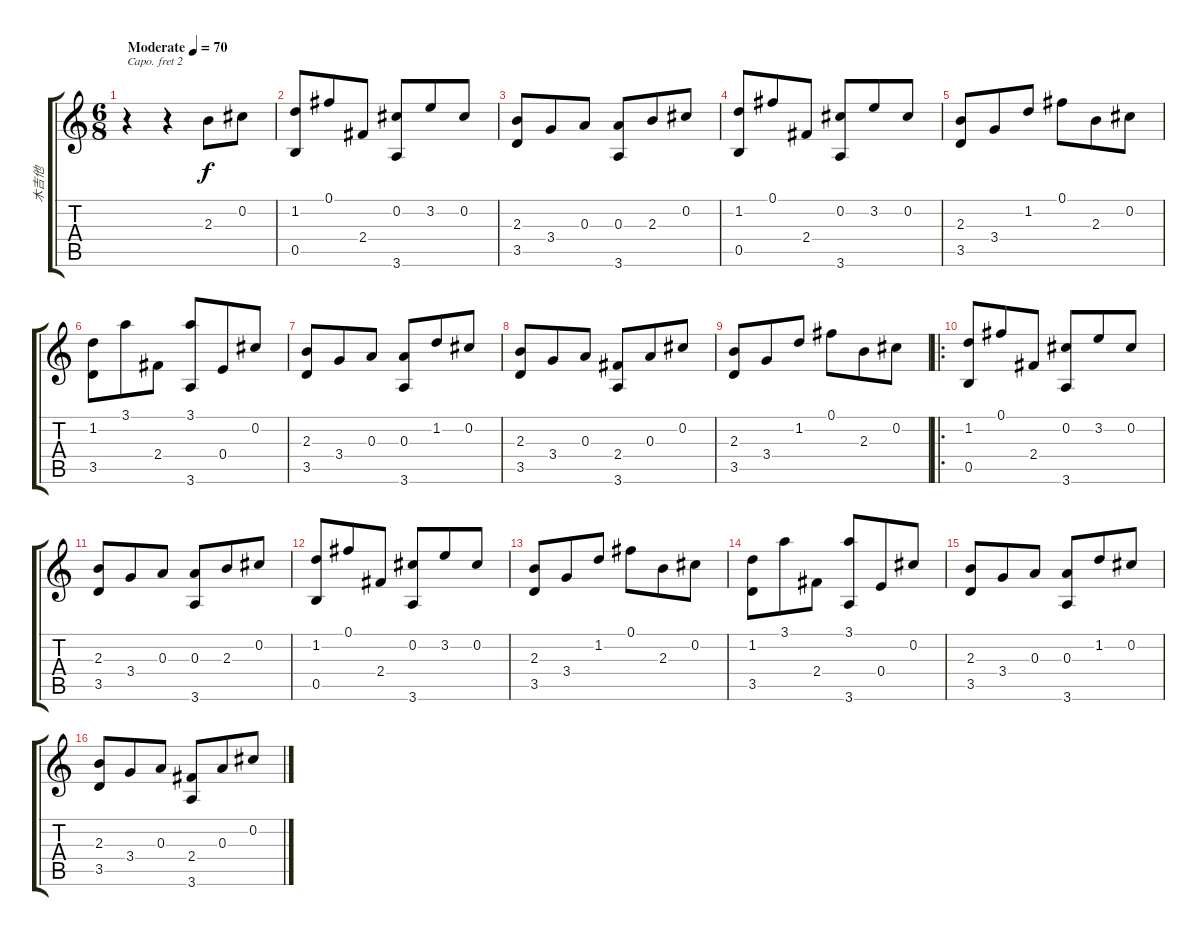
\track ("木吉他" "木吉他") {instrument acousticguitarsteel}
\staff {score tabs}
\capo 2
\tuning (E4 B3 G3 D3 A2 E2) {hide}
\ts (6 8)
\tempo (70 "Moderate")
\clef g2
\ks c
r.4{dy f instrument acousticguitarsteel} r.4 2.3.8 0.2.8 |
(1.2 0.5).8 0.1.8 2.4.8 (0.2 3.6).8 3.2.8 0.2.8 |
(2.3 3.5).8 3.4.8 0.3.8 (0.3 3.6).8 2.3.8 0.2.8 |
(1.2 0.5).8 0.1.8 2.4.8 (0.2 3.6).8 3.2.8 0.2.8 |
(2.3 3.5).8 3.4.8 1.2.8 0.1.8 2.3.8 0.2.8 |
(1.2 3.5).8 3.1.8 2.4.8 (3.1 3.6).8 0.4.8 0.2.8 |
(2.3 3.5).8 3.4.8 0.3.8 (0.3 3.6).8 1.2.8 0.2.8 |
(2.3 3.5).8 3.4.8 0.3.8 (2.4 3.6).8 0.3.8 0.2.8 |
(2.3 3.5).8 3.4.8 1.2.8 0.1.8 2.3.8 0.2.8 |
\ro
(1.2 0.5).8 0.1.8 2.4.8 (0.2 3.6).8 3.2.8 0.2.8 |
(2.3 3.5).8 3.4.8 0.3.8 (0.3 3.6).8 2.3.8 0.2.8 |
(1.2 0.5).8 0.1.8 2.4.8 (0.2 3.6).8 3.2.8 0.2.8 |
(2.3 3.5).8 3.4.8 1.2.8 0.1.8 2.3.8 0.2.8 |
(1.2 3.5).8 3.1.8 2.4.8 (3.1 3.6).8 0.4.8 0.2.8 |
(2.3 3.5).8 3.4.8 0.3.8 (0.3 3.6).8 1.2.8 0.2.8 |
(2.3 3.5).8 3.4.8 0.3.8 (2.4 3.6).8 0.3.8 0.2.8
